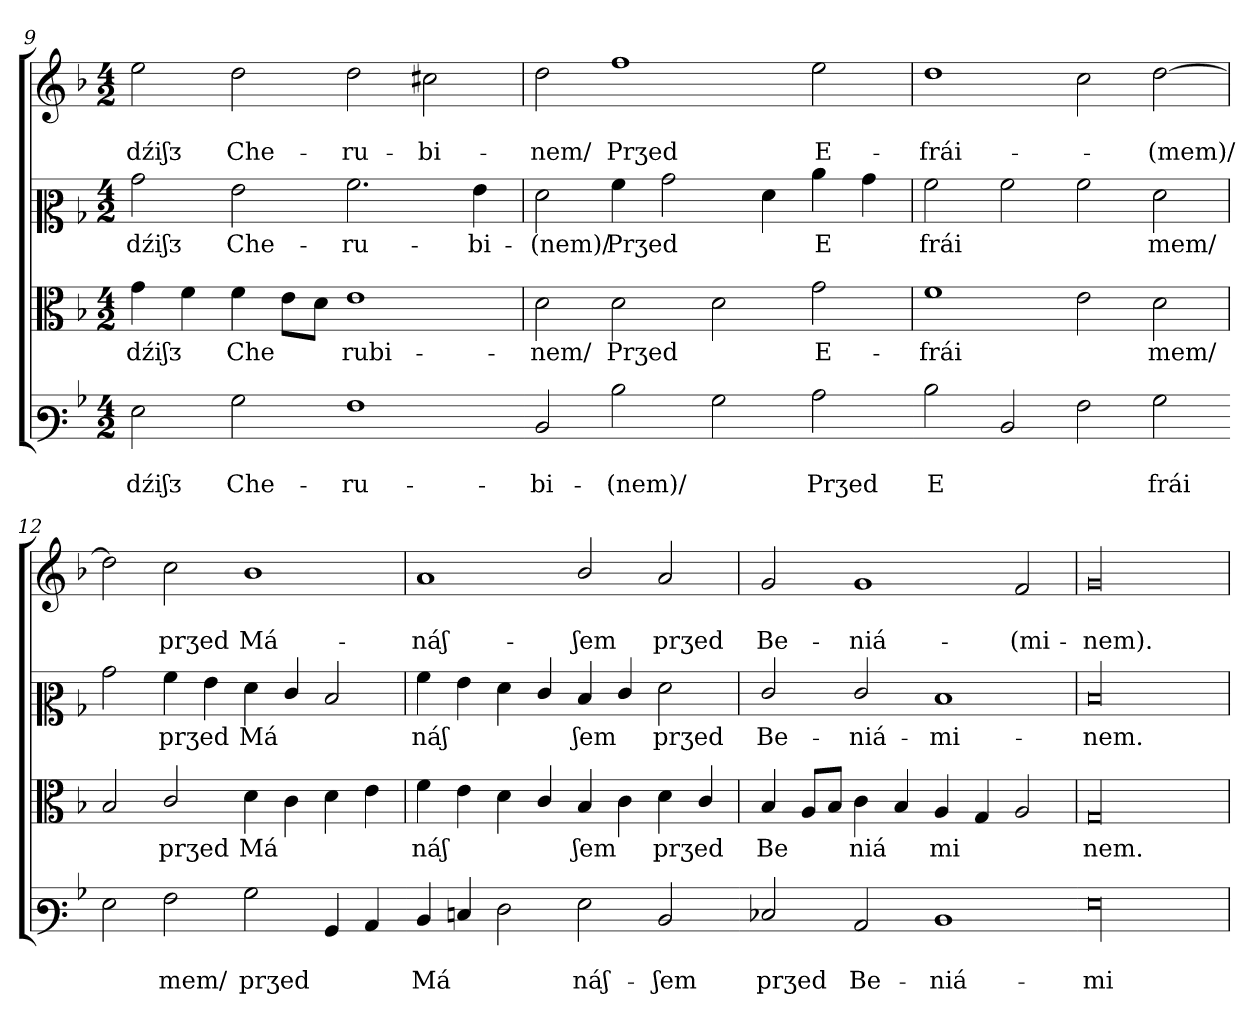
**kern	**text	**text	**kern	**text	**kern	**text	**kern	**text	**text
*part4	*part4	*part4	*part3	*part3	*part2	*part2	*part1	*part1	*part1
*staff4	*staff4	*staff4	*staff3	*staff3	*staff2	*staff2	*staff1	*staff1	*staff1
*clefF3	*	*	*clefC3	*	*clefC2	*	*clefG2	*	*
*k[b-]	*	*	*k[b-]	*	*k[b-]	*	*k[b-]	*	*
*M4/2	*	*	*M4/2	*	*M4/2	*	*M4/2	*	*
=9	=9	=9	=9	=9	=9	=9	=9	=9	=9
2G	.	-dźiʃᴣ	4g	-dźiʃᴣ	2b-	-dźiʃᴣ	2ee	.	-dźiʃᴣ
.	.	.	4f	.	.	.	.	.	.
2B-	.	Che-	4f	Che	2g	Che-	2dd	.	Che-
.	.	.	8eL	.	.	.	.	.	.
.	.	.	8dJ	.	.	.	.	.	.
1A	.	-ru-	1e	rubi-	2.a	-ru-	2dd	.	-ru-
.	.	.	.	.	.	.	2cc#X	.	-bi-
.	.	.	.	.	4g	-bi-	.	.	.
=10-	=10	=10	=10	=10	=10	=10	=10	=10	=10
2D	.	-bi-	2d	-nem/	2f	-(nem)/	2dd	.	-nem/
2d	.	-(nem)/	2d	Prӡed	4a	Prӡed	1ff	.	Prӡed
.	.	.	.	.	2b-	.	.	.	.
2B-	.	.	2d	.	.	.	.	.	.
.	.	.	.	.	4f	.	.	.	.
2c	.	Prӡed	2g	E-	4cc	E	2ee	.	E-
.	.	.	.	.	4b-	.	.	.	.
=11-	=11	=11	=11	=11	=11	=11	=11	=11	=11
2d	.	E	1f	-frái	2a	frái	1dd	.	-frái-
2D	.	.	.	.	2a	.	.	.	.
2A	.	.	2e	.	2a	.	2cc	.	.
2B-	.	frái	2d	mem/	2f	mem/	[2dd	.	(mem)/
=12-	=12	=12	=12	=12	=12	=12	=12	=12	=12
2G	.	.	2B-	.	2b-	.	2dd]	.	.
2A	.	mem/	2c/	prӡed	4a	prӡed	2cc	.	prӡed
.	.	.	.	.	4g	.	.	.	.
2B-	.	prӡed	4d	Má	4f	Má	1b-	.	Má-
.	.	.	4c	.	4e/	.	.	.	.
4BB-	.	.	4d	.	2d	.	.	.	.
4C	.	.	4e	.	.	.	.	.	.
=13-	=13	=13	=13	=13	=13	=13	=13	=13	=13
4D	.	Má	4f	náʃ	4a	náʃ	1a	.	-náʃ-
4En	.	.	4e	.	4g	.	.	.	.
2F	.	.	4d	.	4f	.	.	.	.
.	.	.	4c/	.	4e/	.	.	.	.
2G	.	náʃ-	4B-	ʃem	4d	ʃem	2b-/	.	-ʃem
.	.	.	4c	.	4e/	.	.	.	.
2D	.	-ʃem	4d	prӡed	2f	prӡed	2a	.	prӡed
.	.	.	4c/	.	.	.	.	.	.
=14-	=14	=14	=14	=14	=14	=14	=14	=14	=14
2E-X	.	prӡed	4B-	Be	2e/	Be-	2g	.	Be-
.	.	.	8AL	.	.	.	.	.	.
.	.	.	8B-J	.	.	.	.	.	.
2C	.	Be-	4c	niá	2e/	-niá-	1g	.	-niá-
.	.	.	4B-	.	.	.	.	.	.
1D	.	-niá-	4A	mi	1d	-mi-	.	.	.
.	.	.	4G	.	.	.	.	.	.
.	.	.	2A	.	.	.	2f	.	-(mi-
=15-	=15	=15	=15	=15	=15	=15	=15	=15	=15
!LO:N:vis=00	!	!	!LO:N:vis=00	!	!LO:N:vis=00	!	!LO:N:vis=00	!	!
0G	.	-mi	0G/	nem.	0d/	-nem.	0g/	.	-nem).
=	=	=	=	=	=	=	=	=	=
*-	*-	*-	*-	*-	*-	*-	*-	*-	*-
